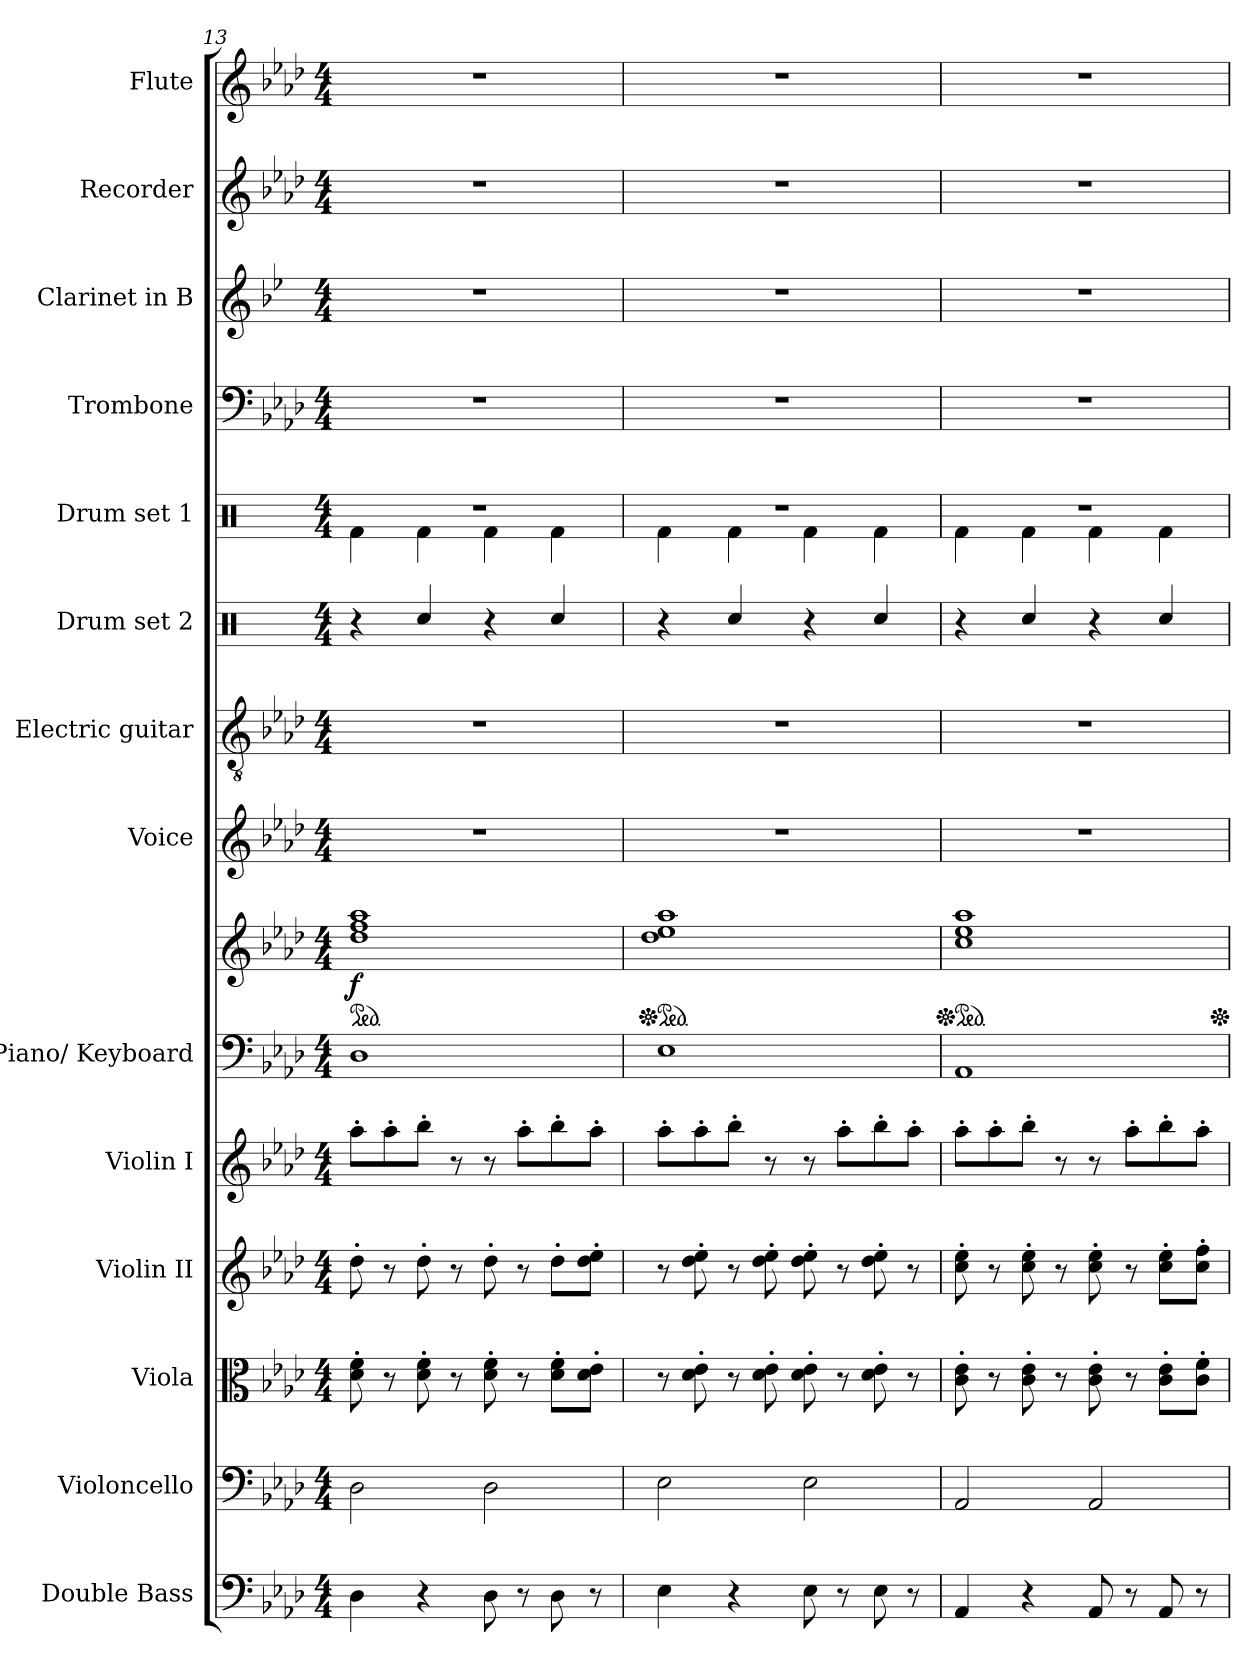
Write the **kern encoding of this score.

**kern	**kern	**kern	**kern	**kern	**kern	**kern	**dynam	**kern	**kern	**kern	**kern	**kern	**kern	**kern	**kern
*part14	*part13	*part12	*part11	*part10	*part9	*part9	*part9	*part8	*part7	*part6	*part5	*part4	*part3	*part2	*part1
*staff15	*staff14	*staff13	*staff12	*staff11	*staff10	*staff9	*staff9/10	*staff8	*staff7	*staff6	*staff5	*staff4	*staff3	*staff2	*staff1
*I"Double Bass	*I"Violoncello	*I"Viola	*I"Violin II	*I"Violin I	*I"Piano/ Keyboard	*	*	*I"Voice	*I"Electric guitar	*I"Drum set 2	*I"Drum set 1	*I"Trombone	*I"Clarinet in B	*I"Recorder	*I"Flute
*I'Db.	*I'Vc.	*I'Vla.	*I'Vln. II	*I'Vln. I	*I'Pno.	*	*	*I'Voice	*I'El. g.	*I'Dr.	*I'Dr.	*I'Trb.	*I'Cl.	*I'Rc.	*I'Fl.
*clefF4	*clefF4	*clefC3	*clefG2	*clefG2	*clefF4	*clefG2	*	*clefG2	*clefGv2	*clefX	*clefX	*clefF4	*clefG2	*clefG2	*clefG2
*ITrd7c12	*	*	*	*	*	*	*	*	*	*	*	*	*ITrd1c2	*	*
*k[b-e-a-d-]	*k[b-e-a-d-]	*k[b-e-a-d-]	*k[b-e-a-d-]	*k[b-e-a-d-]	*k[b-e-a-d-]	*k[b-e-a-d-]	*	*k[b-e-a-d-]	*k[b-e-a-d-]	*k[]	*k[]	*k[b-e-a-d-]	*k[b-e-a-d-]	*k[b-e-a-d-]	*k[b-e-a-d-]
*M4/4	*M4/4	*M4/4	*M4/4	*M4/4	*M4/4	*M4/4	*	*M4/4	*M4/4	*M4/4	*M4/4	*M4/4	*M4/4	*M4/4	*M4/4
*	*	*	*	*	*	*ped	*	*	*	*	*	*	*	*	*
=13	=13	=13	=13	=13	=13	=13	=13	=13	=13	=13	=13	=13	=13	=13	=13
*	*	*	*	*	*	*	*	*	*	*	*^	*	*	*	*
!	!	!	!	!	!	!	!LO:DY:b	!	!	!	!	!	!	!	!	!
4DD-\	2D-\	8d-\' 8f\'	8dd-'\	8aa-'\L	1D-	1dd- 1ff 1aa-	f	1r	1r	4r	1r	4Rf\	1r	1r	1r	1r
.	.	8r	8r	8aa-'\	.	.	.	.	.	.	.	.	.	.	.	.
4r	.	8d-\' 8f\'	8dd-'\	8bb-'\J	.	.	.	.	.	4Rcc/	.	4Rf\	.	.	.	.
.	.	8r	8r	8r	.	.	.	.	.	.	.	.	.	.	.	.
8DD-\	2D-\	8d-\' 8f\'	8dd-'\	8r	.	.	.	.	.	4r	.	4Rf\	.	.	.	.
8r	.	8r	8r	8aa-'\L	.	.	.	.	.	.	.	.	.	.	.	.
8DD-\	.	8d-\' 8f\'L	8dd-'\L	8bb-'\	.	.	.	.	.	4Rcc/	.	4Rf\	.	.	.	.
8r	.	8d-\' 8e-\'J	8dd-\' 8ee-\'J	8aa-'\J	.	.	.	.	.	.	.	.	.	.	.	.
!!LO:PB:g=z
=14	=14	=14	=14	=14	=14	=14	=14	=14	=14	=14	=14	=14	=14	=14	=14	=14
*	*	*	*	*	*	*Xped	*	*	*	*	*	*	*	*	*	*
*	*	*	*	*	*	*ped	*	*	*	*	*	*	*	*	*	*
4EE-\	2E-\	8r	8r	8aa-'\L	1E-	1dd- 1ee- 1aa-	.	1r	1r	4r	1r	4Rf\	1r	1r	1r	1r
.	.	8d-\' 8e-\'	8dd-\' 8ee-\'	8aa-'\	.	.	.	.	.	.	.	.	.	.	.	.
4r	.	8r	8r	8bb-'\J	.	.	.	.	.	4Rcc/	.	4Rf\	.	.	.	.
.	.	8d-\' 8e-\'	8dd-\' 8ee-\'	8r	.	.	.	.	.	.	.	.	.	.	.	.
8EE-\	2E-\	8d-\' 8e-\'	8dd-\' 8ee-\'	8r	.	.	.	.	.	4r	.	4Rf\	.	.	.	.
8r	.	8r	8r	8aa-'\L	.	.	.	.	.	.	.	.	.	.	.	.
8EE-\	.	8d-\' 8e-\'	8dd-\' 8ee-\'	8bb-'\	.	.	.	.	.	4Rcc/	.	4Rf\	.	.	.	.
8r	.	8r	8r	8aa-'\J	.	.	.	.	.	.	.	.	.	.	.	.
=15	=15	=15	=15	=15	=15	=15	=15	=15	=15	=15	=15	=15	=15	=15	=15	=15
*	*	*	*	*	*	*Xped	*	*	*	*	*	*	*	*	*	*
*	*	*	*	*	*	*ped	*	*	*	*	*	*	*	*	*	*
4AAA-/	2AA-/	8c\' 8e-\'	8cc\' 8ee-\'	8aa-'\L	1AA-	1cc 1ee- 1aa-	.	1r	1r	4r	1r	4Rf\	1r	1r	1r	1r
.	.	8r	8r	8aa-'\	.	.	.	.	.	.	.	.	.	.	.	.
4r	.	8c\' 8e-\'	8cc\' 8ee-\'	8bb-'\J	.	.	.	.	.	4Rcc/	.	4Rf\	.	.	.	.
.	.	8r	8r	8r	.	.	.	.	.	.	.	.	.	.	.	.
8AAA-/	2AA-/	8c\' 8e-\'	8cc\' 8ee-\'	8r	.	.	.	.	.	4r	.	4Rf\	.	.	.	.
8r	.	8r	8r	8aa-'\L	.	.	.	.	.	.	.	.	.	.	.	.
8AAA-/	.	8c\' 8e-\'L	8cc\' 8ee-\'L	8bb-'\	.	.	.	.	.	4Rcc/	.	4Rf\	.	.	.	.
8r	.	8c\' 8f\'J	8cc\' 8ff\'J	8aa-'\J	.	.	.	.	.	.	.	.	.	.	.	.
*	*	*	*	*	*	*	*	*	*	*	*v	*v	*	*	*	*
*	*	*	*	*	*	*Xped	*	*	*	*	*	*	*	*	*
=	=	=	=	=	=	=	=	=	=	=	=	=	=	=	=
*-	*-	*-	*-	*-	*-	*-	*-	*-	*-	*-	*-	*-	*-	*-	*-
